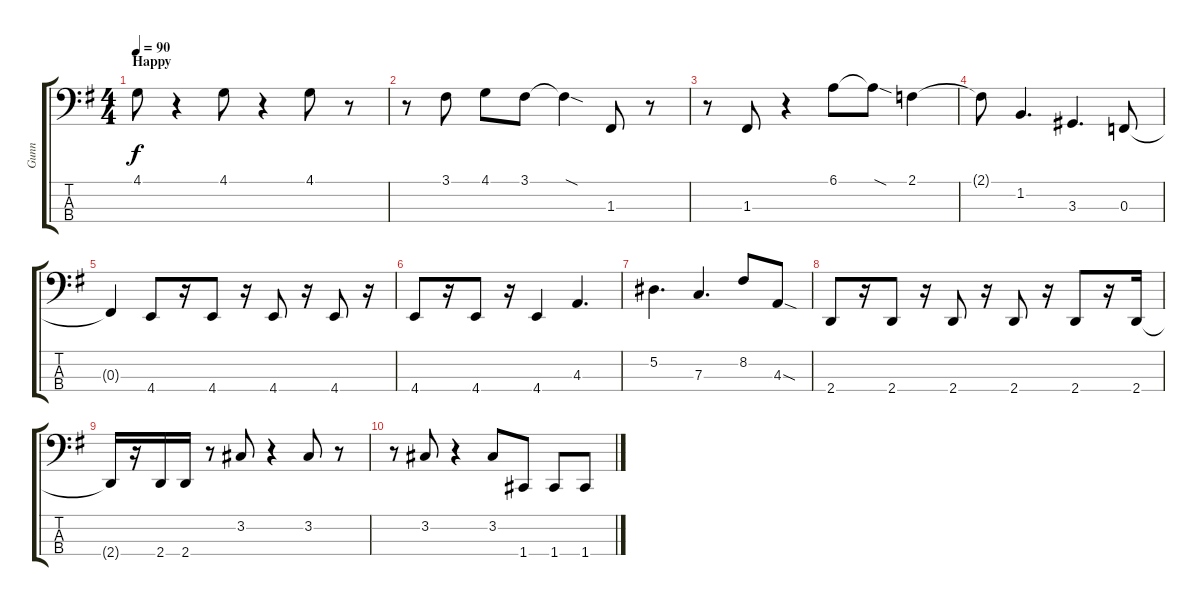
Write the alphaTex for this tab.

\track ("Gunn" "Gunn") {instrument electricbassfinger}
\staff {score tabs}
\tuning (Eb2 Bb1 F1 C1) {hide}
\ts (4 4)
\section ("" "Happy")
\tempo 90
\clef f4
\ks eminor
4.1.8{dy f} r.4 4.1.8 r.4 4.1.8 r.8 |
r.8 3.1.8 4.1.8 3.1.8 3.1{sod t}.4 1.3.8 r.8 |
r.8 1.3.8 r.4 6.1.8 6.1{sod t}.8 2.1.4 |
2.1{t}.8 1.2.4{d} 3.3.4{d} 0.3.8 |
0.3{t}.4 4.4.8 r.16 4.4.8 r.16 4.4.8 r.16 4.4.8 r.16 |
4.4.8 r.16 4.4.8 r.16 4.4.4 4.3.4{d} |
5.2.4{d} 7.3.4{d} 8.2.8 4.3{sod}.8 |
2.4.8 r.16 2.4.8 r.16 2.4.8 r.16 2.4.8 r.16 2.4.8 r.16 2.4.16 |
2.4{t}.16 r.16 2.4.16 2.4.16 r.8 3.2.8 r.4 3.2.8 r.8 |
r.8 3.2.8 r.4 3.2.8 1.4.8 1.4.8 1.4.8
